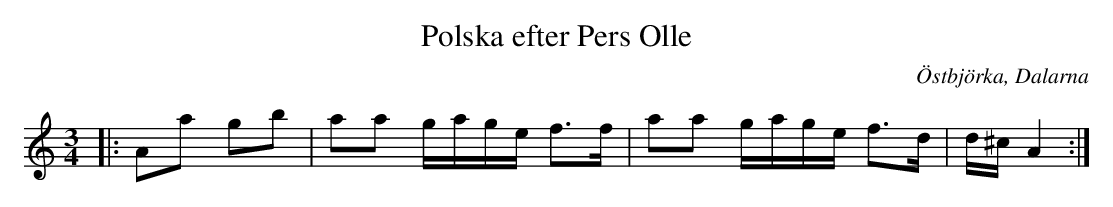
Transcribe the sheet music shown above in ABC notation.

X:1
T:Polska efter Pers Olle
O:Östbjörka, Dalarna
M:3/4
L:1/16
K:D Dor
|: A2a2 g2b2 | a2a2 gage f3f | a2a2 gage f3d | d^c A4 :|
